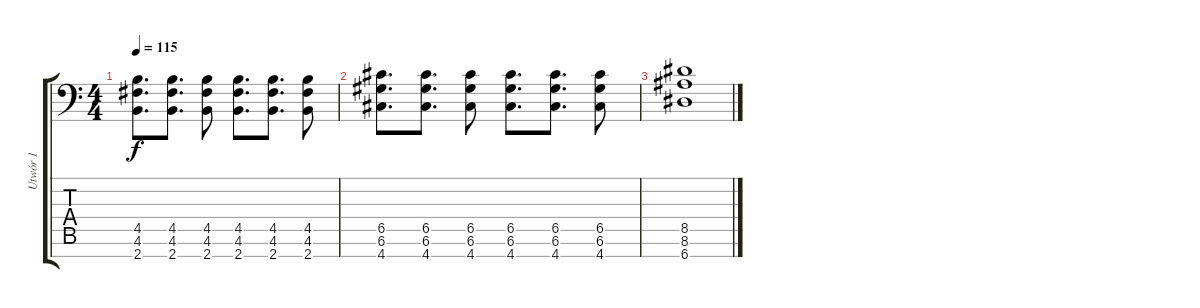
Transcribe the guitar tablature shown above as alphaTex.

\track ("Utwór 1" "Utwór 1") {instrument overdrivenguitar}
\staff {score tabs}
\tuning (D4 A3 F3 C3 G2 D2 A1) {hide}
\ts (4 4)
\tempo 115
\clef f4
\ks c
(4.5 4.6 2.7).8{d dy f} (4.5 4.6 2.7).8{d} (4.5 4.6 2.7).8 (4.5 4.6 2.7).8{d} (4.5 4.6 2.7).8{d} (4.5 4.6 2.7).8 |
(6.5 6.6 4.7).8{d} (6.5 6.6 4.7).8{d} (6.5 6.6 4.7).8 (6.5 6.6 4.7).8{d} (6.5 6.6 4.7).8{d} (6.5 6.6 4.7).8 |
(8.5 8.6 6.7).1
